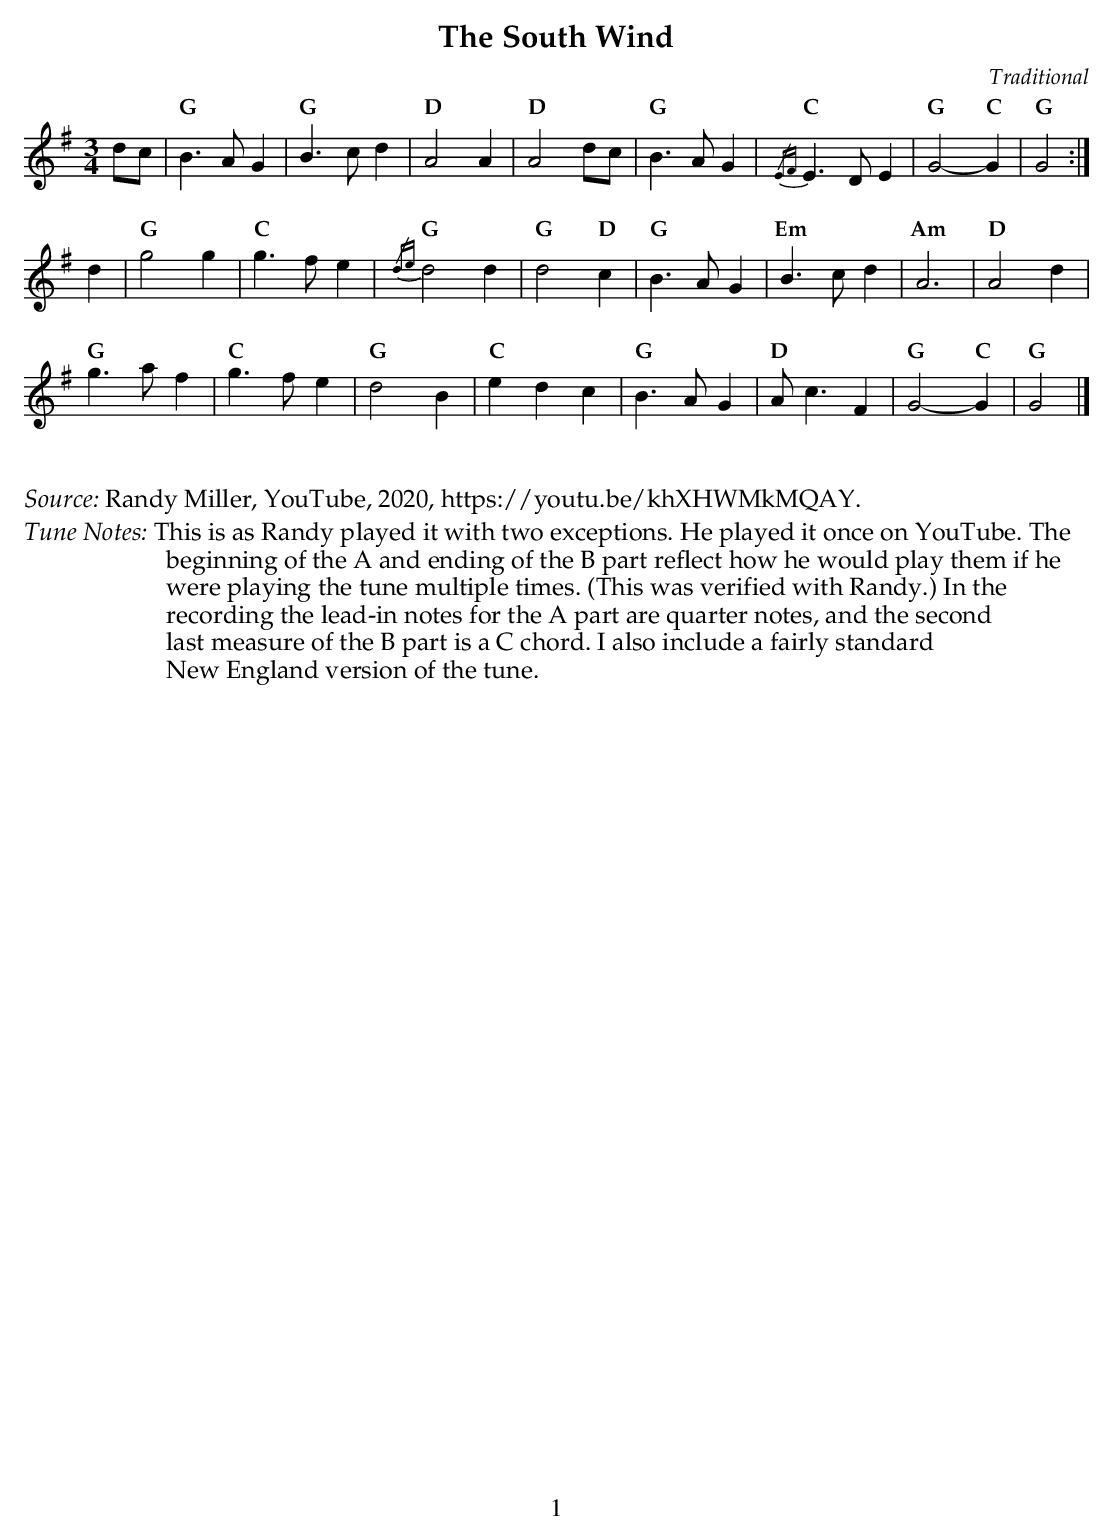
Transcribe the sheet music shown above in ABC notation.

X:1
T:The South Wind
C:Traditional
M:3/4
L:1/4
K:G
d/c/ |\
"G" B>A G | "G" B>c d | "D" A2  A | "D" A2 d/c/ | "G" B>A G | "C" {/EF}E>D E | "G" G2-"C" G | "G" G2 :|
d |\
"G" g2 g | "C" g>f e | "G" {/de}d2 d | "G" d2 "D" c | "G" B>A G | "Em" B>c d | "Am " A3 | "D" A2 d |
"G" g>a f | "C" g>f e | "G"  d2 B | "C" e d c | "G" B>A G | "D" A<c F | "G" G2-"C" G  | "G" G2 |]
